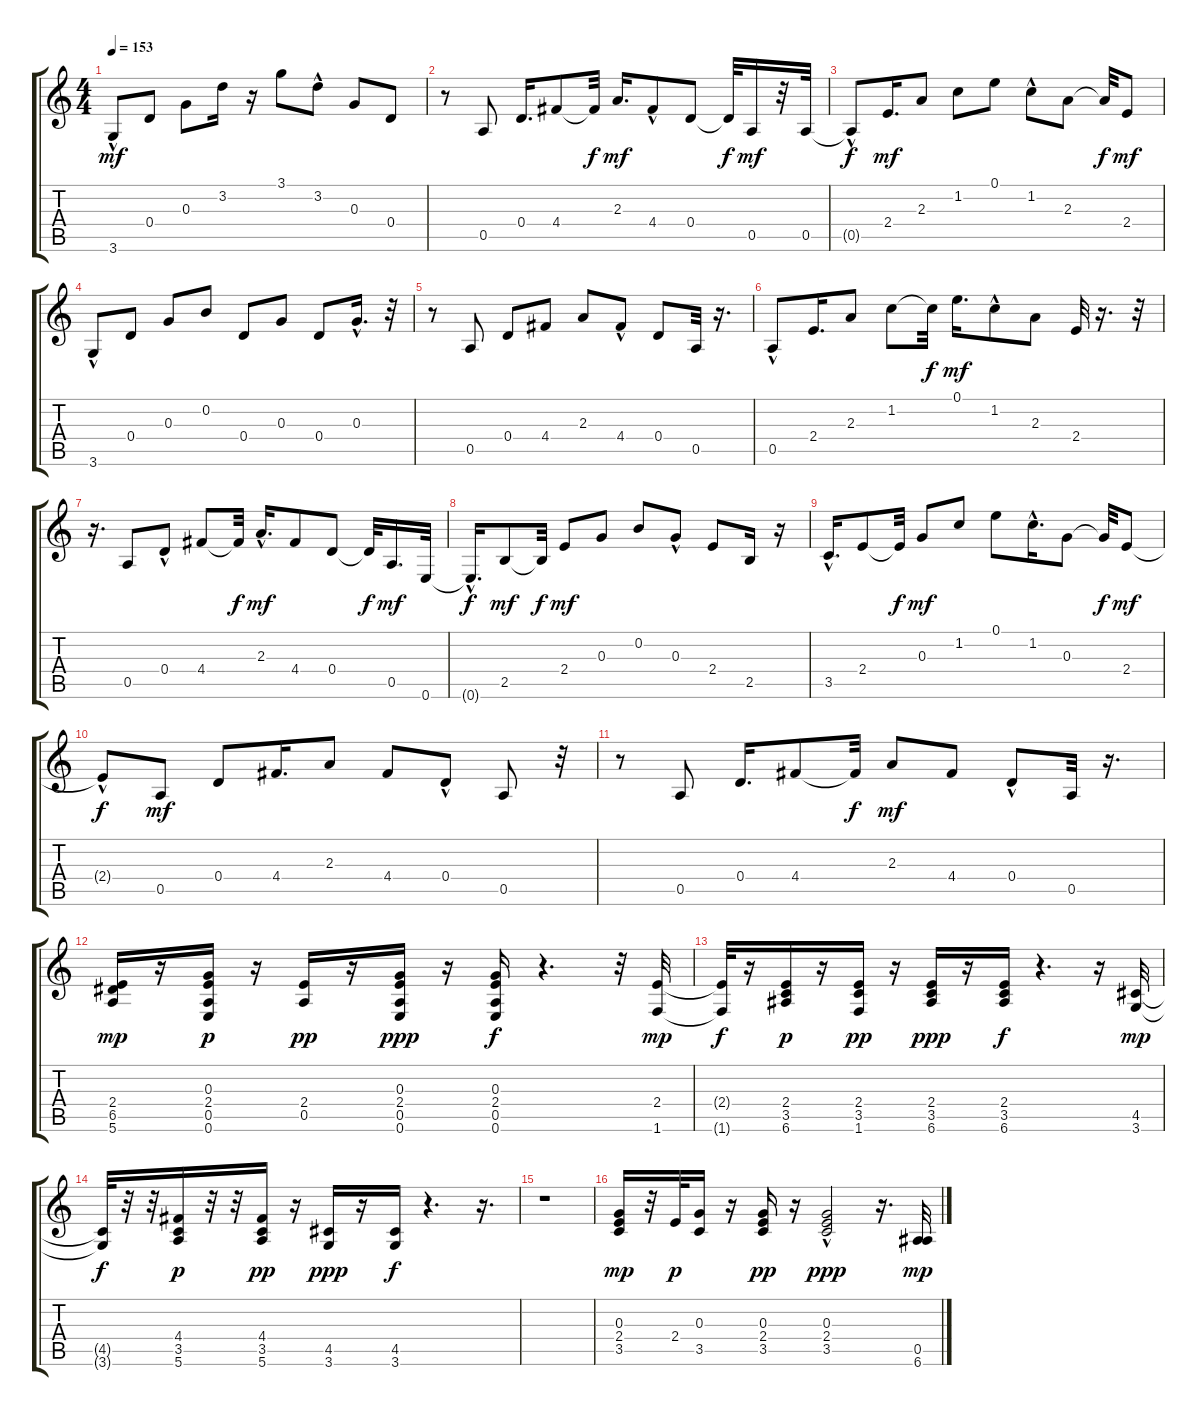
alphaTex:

\track "" {instrument acousticguitarsteel}
\staff {score tabs}
\tuning (E4 B3 G3 D3 A2 E2) {hide}
\ts (4 4)
\tempo 153
\clef g2
\ks c
3.6{hac}.8{dy mf} 0.4.8 0.3.8 3.2.16 r.16 3.1.8 3.2{hac}.8 0.3.8 0.4.8 |
r.8 0.5.8 0.4.16{d} 4.4.8 4.4{t}.32{dy f} 2.3.16{d dy mf} 4.4{hac}.8 0.4.8 0.4{t}.32{dy f} 0.5.16{dy mf} r.32 0.5.32 |
0.5{hac t}.8{dy f} 2.4.16{d dy mf} 2.3.8 1.2.8 0.1.8 1.2{hac}.8 2.3.8 2.3{t}.32{dy f} 2.4.8{dy mf} |
3.6{hac}.8 0.4.8 0.3.8 0.2.8 0.4.8 0.3.8 0.4.8 0.3{hac}.16{d} r.32 |
r.8 0.5.8 0.4.8 4.4.8 2.3.8 4.4{hac}.8 0.4.8 0.5.32 r.16{d} |
0.5{hac}.8 2.4.16{d} 2.3.8 1.2.8 1.2{t}.32{dy f} 0.1.16{d dy mf} 1.2{hac}.8 2.3.8 2.4.32 r.16{d} r.32 |
r.16{d} 0.5.8 0.4{hac}.8 4.4.8 4.4{t}.32{dy f} 2.3{hac}.16{d dy mf} 4.4.8 0.4.8 0.4{t}.32{dy f} 0.5.16{d dy mf} 0.6.32 |
0.6{hac t}.16{d dy f} 2.5.8{dy mf} 2.5{t}.32{dy f} 2.4.8{dy mf} 0.3.8 0.2.8 0.3{hac}.8 2.4.8 2.5.16 r.16 |
3.5{hac}.16{d} 2.4.8 2.4{t}.32{dy f} 0.3.8{dy mf} 1.2.8 0.1.8 1.2{hac}.16{d} 0.3.8 0.3{t}.32{dy f} 2.4.8{dy mf} |
2.4{hac t}.8{dy f} 0.5.8{dy mf} 0.4.8 4.4.16{d} 2.3.8 4.4.8 0.4{hac}.8 0.5.8 r.32 |
r.8 0.5.8 0.4.16{d} 4.4.8 4.4{t}.32{dy f} 2.3.8{dy mf} 4.4.8 0.4{hac}.8 0.5.32 r.16{d} |
(2.4 6.5 5.6).16{dy mp} r.16 (0.3 2.4 0.5 0.6).16{dy p} r.16 (2.4 0.5).16{dy pp} r.16 (0.3 2.4 0.5 0.6).16{dy ppp} r.16 (0.3 2.4 0.5 0.6).16{dy f} r.4{d} r.32 (2.4 1.6).32{dy mp} |
(2.4{t} 1.6{t}).32{dy f} r.16 (2.4 3.5 6.6).16{dy p} r.16 (2.4 3.5 1.6).16{dy pp} r.16 (2.4 3.5 6.6).16{dy ppp} r.16 (2.4 3.5 6.6).16{dy f} r.4{d} r.16 (4.5 3.6).32{dy mp} |
(4.5{t} 3.6{t}).32{dy f} r.32 r.32 (4.4 3.5 5.6).16{dy p} r.32 r.32 (4.4 3.5 5.6).16{dy pp} r.16 (4.5 3.6).16{dy ppp} r.16 (4.5 3.6).16{dy f} r.4{d} r.16{d} |
r.1 |
(0.3 2.4 3.5).16{dy mp} r.32 2.4.32{dy p} (0.3 3.5).16 r.16 (0.3 2.4 3.5).16{dy pp} r.16 (0.3 2.4{hac} 3.5{hac}).2{dy ppp} r.16{d} (0.5 6.6).32{dy mp}
